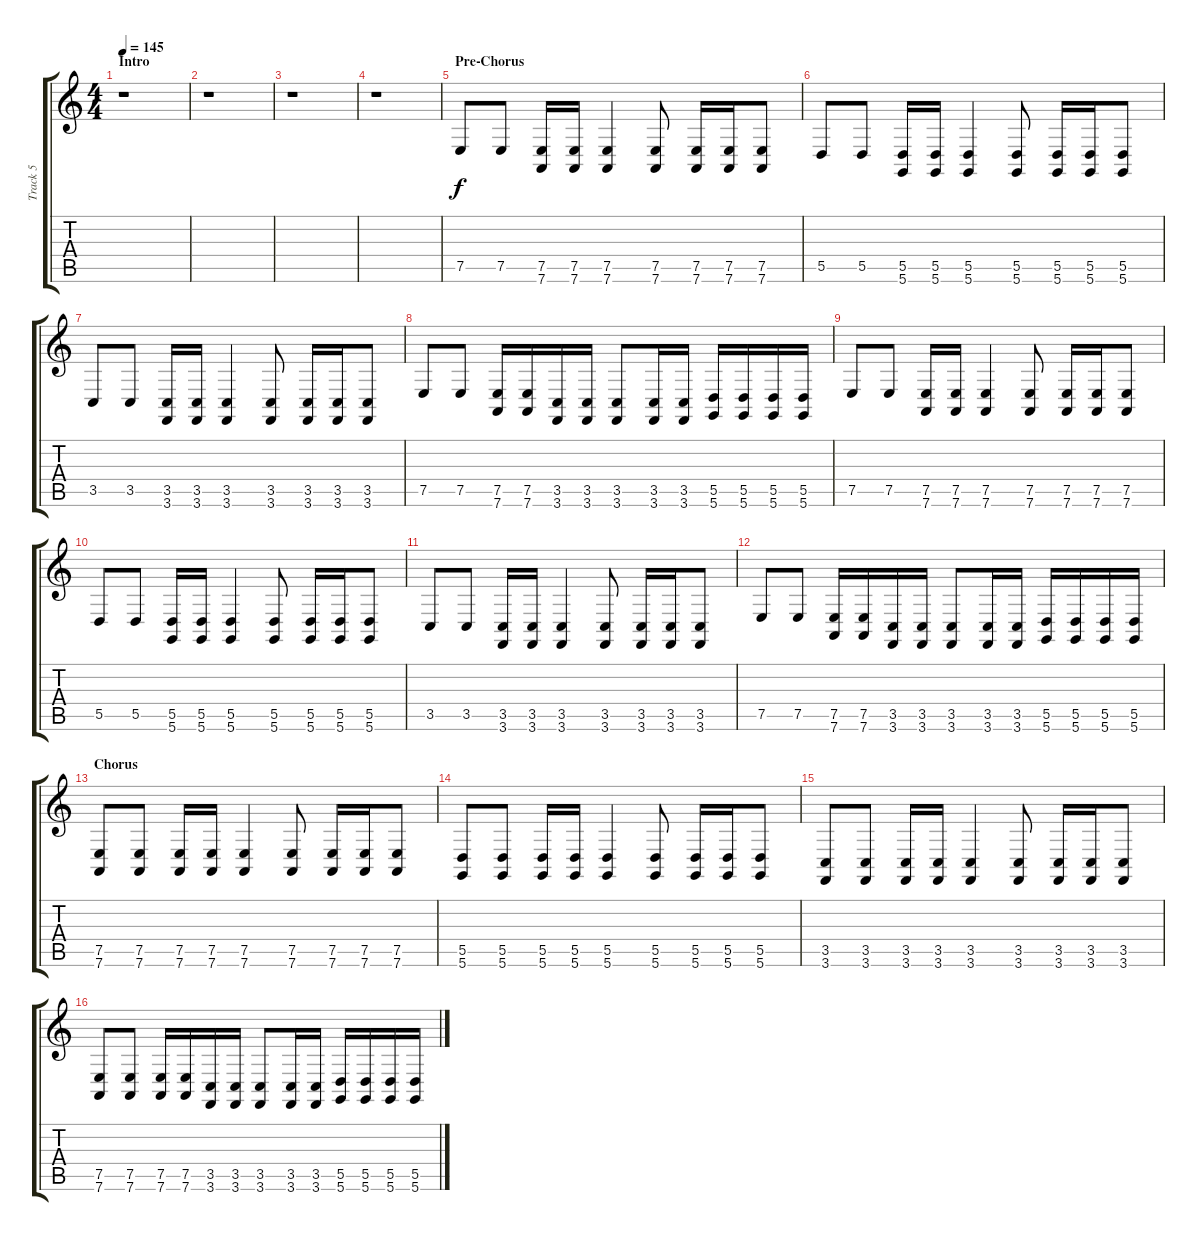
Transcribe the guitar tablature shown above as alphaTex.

\track ("Track 5" "Track 5") {instrument synthdrum}
\staff {score tabs}
\tuning (E4 B3 G3 D3 A2 D2) {hide}
\ts (4 4)
\section ("" "Intro")
\tempo 145
\clef g2
\ks c
r.1{dy f instrument synthdrum} |
r.1 |
r.1 |
r.1 |
\section ("" "Pre-Chorus")
7.5.8{volume 11} 7.5.8 (7.5 7.6).16 (7.5 7.6).16 (7.5 7.6).4 (7.5 7.6).8 (7.5 7.6).16 (7.5 7.6).16 (7.5 7.6).8 |
5.5.8 5.5.8 (5.5 5.6).16 (5.5 5.6).16 (5.5 5.6).4 (5.5 5.6).8 (5.5 5.6).16 (5.5 5.6).16 (5.5 5.6).8 |
3.5.8{volume 16} 3.5.8 (3.5 3.6).16 (3.5 3.6).16 (3.5 3.6).4 (3.5 3.6).8 (3.5 3.6).16 (3.5 3.6).16 (3.5 3.6).8 |
7.5.8 7.5.8 (7.5 7.6).16 (7.5 7.6).16 (3.5 3.6).16 (3.5 3.6).16 (3.5 3.6).8 (3.5 3.6).16 (3.5 3.6).16 (5.5 5.6).16 (5.5 5.6).16 (5.5 5.6).16 (5.5 5.6).16 |
7.5.8{volume 11} 7.5.8 (7.5 7.6).16 (7.5 7.6).16 (7.5 7.6).4 (7.5 7.6).8 (7.5 7.6).16 (7.5 7.6).16 (7.5 7.6).8 |
5.5.8 5.5.8 (5.5 5.6).16 (5.5 5.6).16 (5.5 5.6).4 (5.5 5.6).8 (5.5 5.6).16 (5.5 5.6).16 (5.5 5.6).8 |
3.5.8{volume 16} 3.5.8 (3.5 3.6).16 (3.5 3.6).16 (3.5 3.6).4 (3.5 3.6).8 (3.5 3.6).16 (3.5 3.6).16 (3.5 3.6).8 |
7.5.8 7.5.8 (7.5 7.6).16 (7.5 7.6).16 (3.5 3.6).16 (3.5 3.6).16 (3.5 3.6).8 (3.5 3.6).16 (3.5 3.6).16 (5.5 5.6).16 (5.5 5.6).16 (5.5 5.6).16 (5.5 5.6).16 |
\section ("" "Chorus")
(7.5 7.6).8 (7.5 7.6).8 (7.5 7.6).16 (7.5 7.6).16 (7.5 7.6).4 (7.5 7.6).8 (7.5 7.6).16 (7.5 7.6).16 (7.5 7.6).8 |
(5.5 5.6).8 (5.5 5.6).8 (5.5 5.6).16 (5.5 5.6).16 (5.5 5.6).4 (5.5 5.6).8 (5.5 5.6).16 (5.5 5.6).16 (5.5 5.6).8 |
(3.5 3.6).8 (3.5 3.6).8 (3.5 3.6).16 (3.5 3.6).16 (3.5 3.6).4 (3.5 3.6).8 (3.5 3.6).16 (3.5 3.6).16 (3.5 3.6).8 |
(7.5 7.6).8 (7.5 7.6).8 (7.5 7.6).16 (7.5 7.6).16 (3.5 3.6).16 (3.5 3.6).16 (3.5 3.6).8 (3.5 3.6).16 (3.5 3.6).16 (5.5 5.6).16 (5.5 5.6).16 (5.5 5.6).16 (5.5 5.6).16
